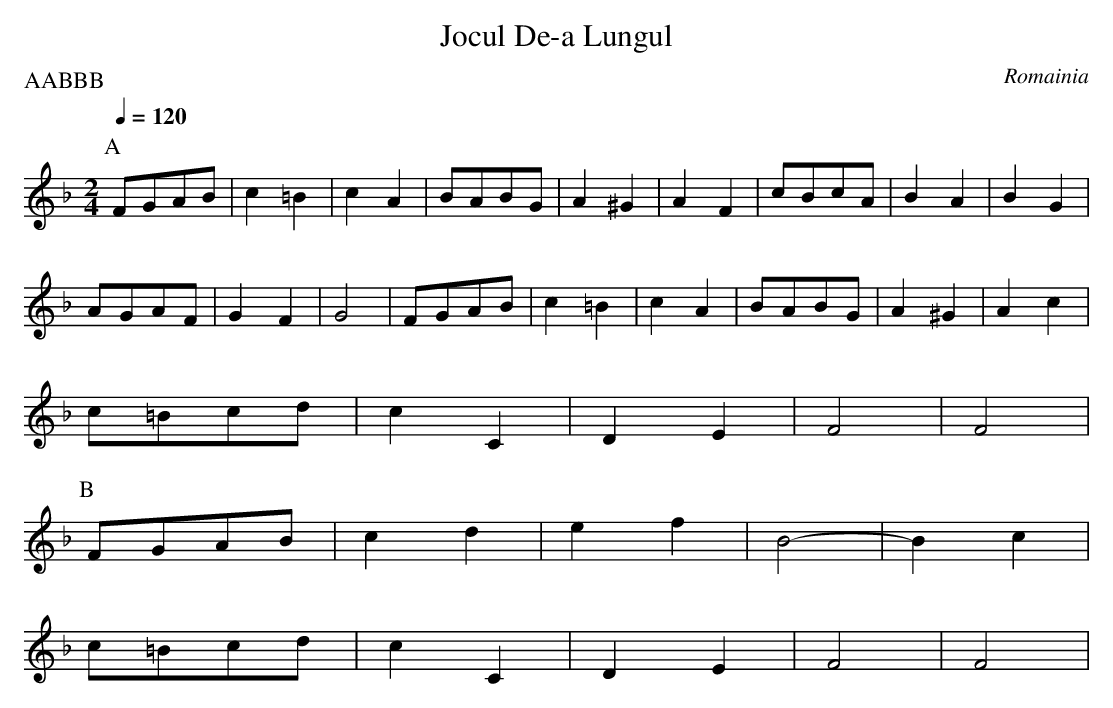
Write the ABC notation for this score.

X:1
T:Jocul De-a Lungul
O:Romainia
L:1/8
M:2/4
P:AABBB
Q:1/4=120
K:F
P:A
FGAB| c2 =B2| c2 A2| BABG| A2 ^G2| A2 F2| cBcA| B2 A2| B2 G2|
AGAF| G2 F2| G4 |FGAB| c2 =B2| c2 A2| BABG| A2 ^G2| A2 c2|
c=Bcd| c2 C2| D2 E2| F4 |F4|
P:B
FGAB| c2 d2 |e2 f2| B4-|B2 c2|
c=Bcd| c2 C2| D2 E2 |F4| F4|
